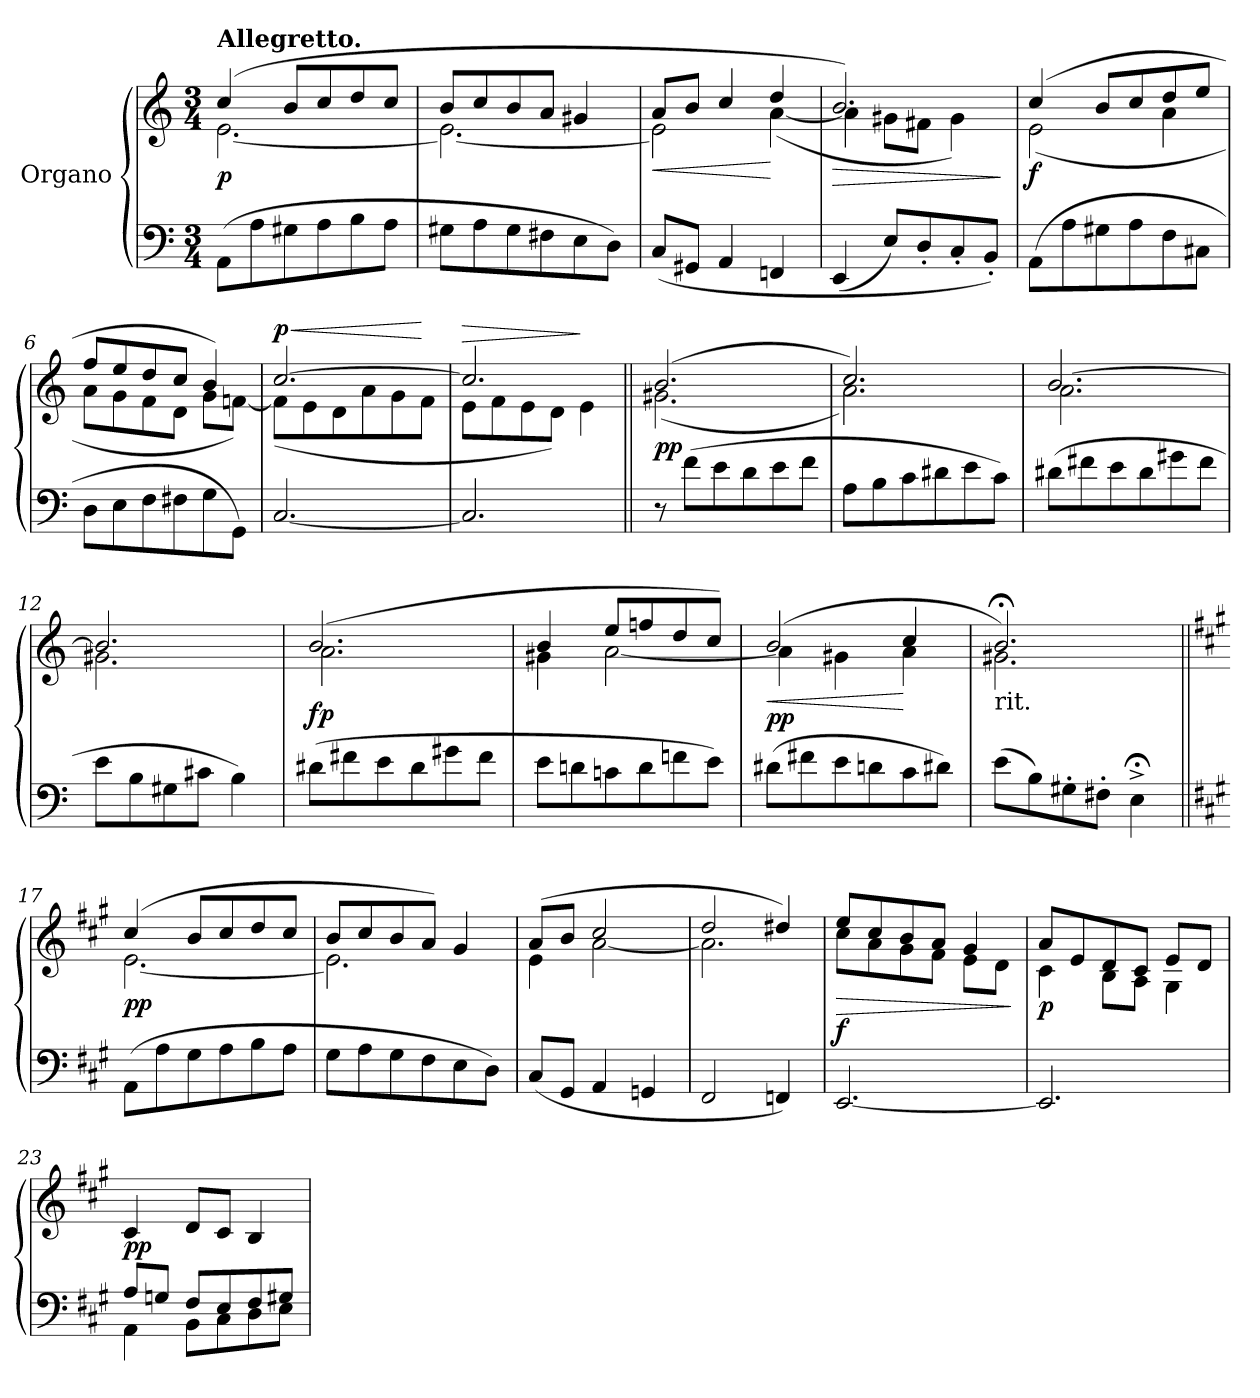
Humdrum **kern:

**kern	**kern	**dynam
*part1	*part1	*part1
*staff2	*staff1	*staff1/2
*I"Organo	*	*
*clefF4	*clefG2	*
*k[]	*k[]	*
*a:	*a:	*
*M3/4	*M3/4	*
=1	=1	=1
*	*^	*
!	!LO:TX:a:B:t=Allegretto.	!	!
(8AA\L	(4cc/	[2.e\	p
8A\	.	.	.
8G#X\	8b/L	.	.
8A\	8cc/	.	.
8B\	8dd/	.	.
8A\J	8cc/J	.	.
=2	=2	=2	=2
8G#X\L	8b/L	2.e\_	.
8A\	8cc/	.	.
8G#\	8b/	.	.
8F#X\	8a/J	.	.
8E\	4g#X/	.	.
8D\J)	.	.	.
=3	=3	=3	=3
!	!	!	!LO:HP:b
(8C/L	8a/L	2e\]	<
8GG#X/J	8b/J	.	.
4AA/	4cc/	.	.
4FFn/	4dd/	([4a\	[
=4	=4	=4	=4
!	!	!	!LO:HP:b
(4EE/	2.b/)	4a\]	>
8E/L)	.	8g#X\L	.
8D'/	.	8f#X\J	.
8C'/	.	4g#\)	.
8BB'/J)	.	.	.
*	*v	*v	*
.	.	]
=5	=5	=5
*	*^	*
(8AA\L	(4cc/	(2e\	f
8A\	.	.	.
8G#X\	8b/L	.	.
8A\	8cc/	.	.
8F\	8dd/	4a\	.
8C#X\J	8ee/J	.	.
=6	=6	=6	=6
8D\L	8ff/L	8a\L	.
8E\	8ee/	8g\	.
8F\	8dd/	8f\	.
8F#X\	8cc/J	8d\J	.
8G\	4b/)	8g\L	.
8GG\J)	.	[8fn\J)	.
=7	=7	=7	=7
!	!	!	!LO:HP:a
!	!	!	!LO:DY:n=1:a
[2.C/	[2.cc/	(8f\L]	< p
.	.	8e\	.
.	.	8d\	.
.	.	8a\	.
.	.	8g\	.
.	.	8f\J	[
=8	=8	=8	=8
!	!	!	!LO:HP:a
2.C/]	2.cc/]	8e\L	>
.	.	8f\	.
.	.	8e\	.
.	.	8d\J)	.
.	.	4e\	]
=9||	=9||	=9||	=9||
8r	(2.b/	(2.g#X\	pp
(8f\L	.	.	.
8e\	.	.	.
8d\	.	.	.
8e\	.	.	.
8f\J	.	.	.
=10	=10	=10	=10
8A\L	2.cc/)	2.a\)	.
8B\	.	.	.
8c\	.	.	.
8d#X\	.	.	.
8e\	.	.	.
8c\J)	.	.	.
=11	=11	=11	=11
(8d#X\L	[2.b/	2.a\	.
8f#X\	.	.	.
8e\	.	.	.
8d#\	.	.	.
8g#X\	.	.	.
8f#\J	.	.	.
=12	=12	=12	=12
8e\L	2.b/]	2.g#X\	.
8B\	.	.	.
8G#X\	.	.	.
8c#X\J	.	.	.
4B\)	.	.	.
=13	=13	=13	=13
(8d#X\L	(2.b/	2.a\	fp
8f#X\	.	.	.
8e\	.	.	.
8d#\	.	.	.
8g#X\	.	.	.
8f#\J	.	.	.
=14	=14	=14	=14
8e\L	4b/	4g#X\	.
8dn\	.	.	.
8cn\	8ee/L	[2a\	.
8d\	8ffn/	.	.
8fn\	8dd/	.	.
8e\J)	8cc/J)	.	.
=15	=15	=15	=15
!	!	!	!LO:HP:b
(8d#X\L	(2b/	4a\]	< pp
8f#X\	.	.	.
8e\	.	4g#X\	.
8dn\	.	.	.
8c\	4cc/	4a\	[
8d#X\J)	.	.	.
=16	=16	=16	=16
!	!LO:TX:b:t=rit.	!	!
(8e\L	2.b;</)	2.g#X\	.
8B\)	.	.	.
8G#X'\	.	.	.
8F#X'\J	.	.	.
4E;<^\	.	.	.
=17||	=17||	=17||	=17||
*k[f#c#g#]	*k[f#c#g#]	*	*
(8AA\L	(4cc#/	[2.e\	pp
8A\	.	.	.
8G#\	8b/L	.	.
8A\	8cc#/	.	.
8B\	8dd/	.	.
8A\J	8cc#/J	.	.
=18	=18	=18	=18
8G#\L	8b/L	2.e\]	.
8A\	8cc#/	.	.
8G#\	8b/	.	.
8F#\	8a/J)	.	.
8E\	4g#/	.	.
8D\J)	.	.	.
=19	=19	=19	=19
(8C#/L	(8a/L	4e\	.
8GG#/J	8b/J	.	.
4AA/	2cc#/	[2a\	.
4GGn/	.	.	.
=20	=20	=20	=20
2FF#/	2dd/	2.a\]	.
4FFn/)	4dd#X/)	.	.
=21	=21	=21	=21
!	!	!	!LO:HP:b
[2.EE/	8ee/L	8cc#\L	> f
.	8cc#/	8a\	.
.	8b/	8g#\	.
.	8a/J	8f#\J	.
.	4g#/	8e\L	.
.	.	8d\J	.
*	*v	*v	*
.	.	]
=22	=22	=22
*	*^	*
2.EE/]	8a/L	4c#\	p
.	8e/	.	.
.	8d/	8B\L	.
.	8c#/J	8A\J	.
.	8e/L	4G#\	.
.	8d/J	.	.
*	*v	*v	*
=23	=23	=23
*^	*	*
8A/L	4AA\	4c#/	pp
8Gn/J	.	.	.
8F#/L	8BB\L	8d/L	.
8E/	8C#\	8c#/J	.
8F#/	8D\	4B/	.
8G#X/J	8E\J	.	.
*v	*v	*	*
=	=	=
*-	*-	*-
